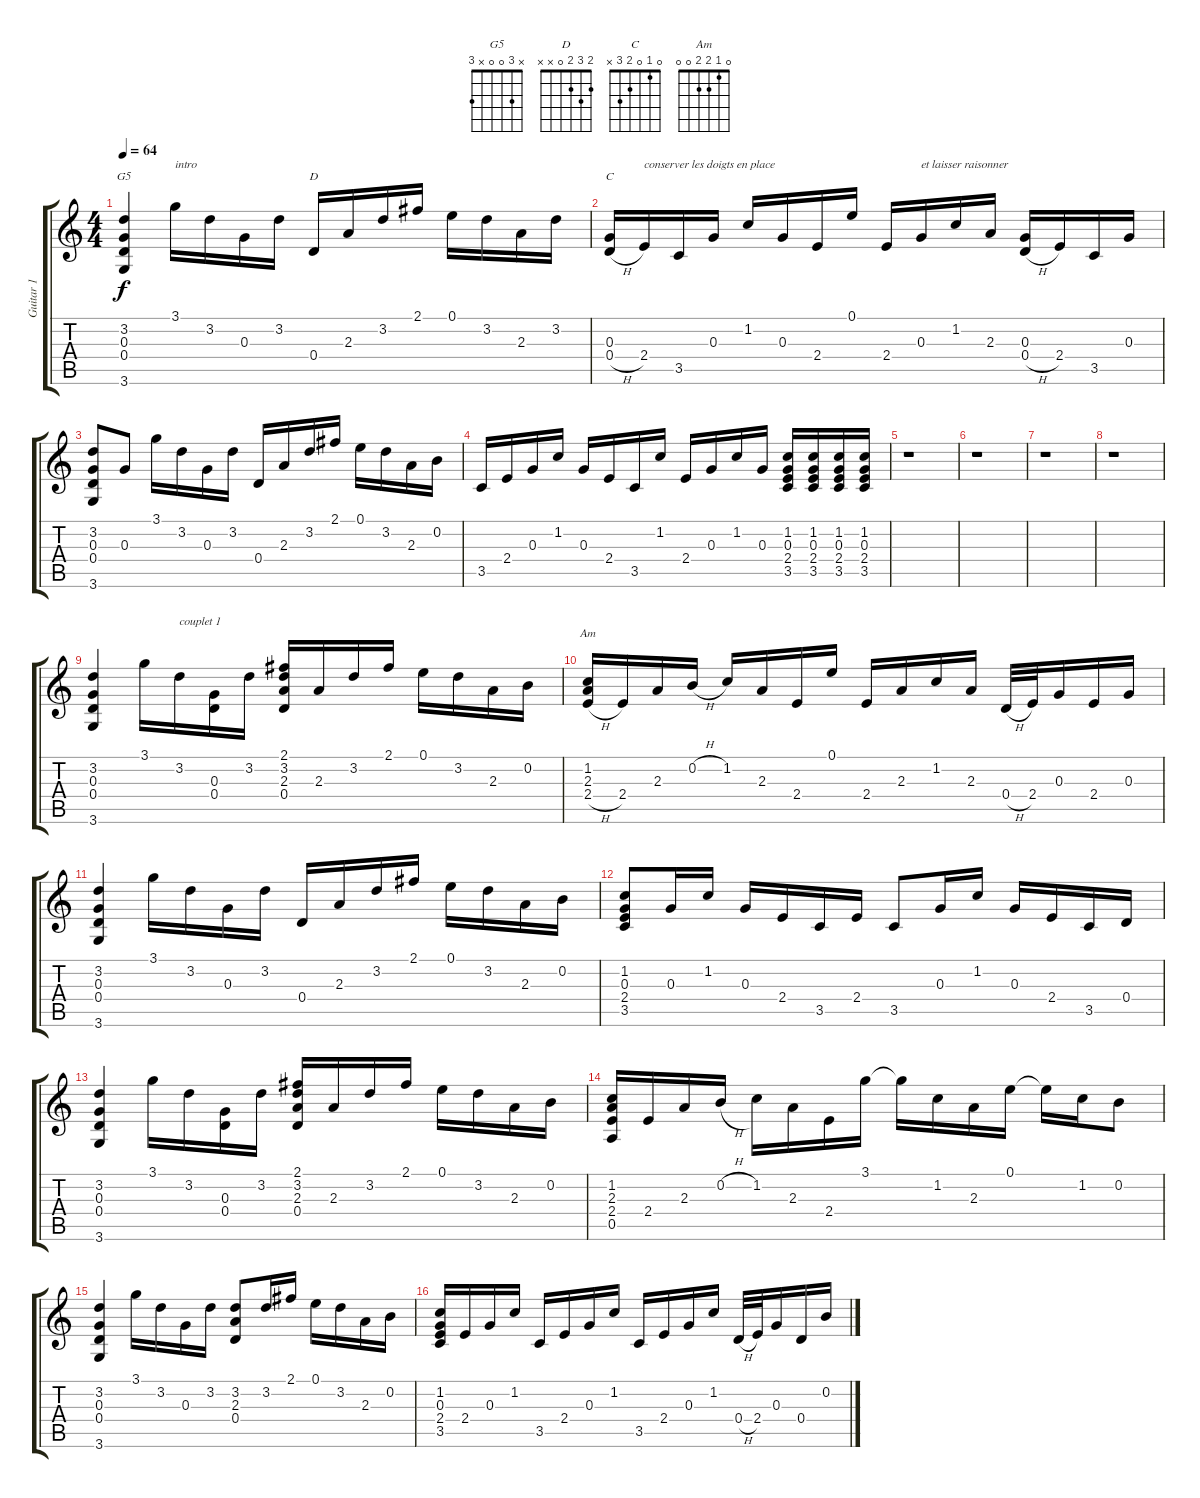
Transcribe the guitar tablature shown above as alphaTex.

\track ("Guitar 1" "Guitar 1") {instrument acousticguitarsteel}
\staff {score tabs}
\tuning (E4 B3 G3 D3 A2 E2) {hide}
\chord ("G5" x 3 0 0 x 3)
\chord ("D" 2 3 2 0 x x)
\chord ("C" 0 1 0 2 3 x)
\chord ("Am" 0 1 2 2 0 0)
\ts (4 4)
\tempo 64
\clef g2
\ks c
(3.2 0.3 0.4 3.6).4{ch "G5" dy f instrument acousticguitarsteel} 3.1.16{txt "intro"} 3.2.16 0.3.16 3.2.16 0.4.16{ch "D"} 2.3.16 3.2.16 2.1.16 0.1.16 3.2.16 2.3.16 3.2.16 |
(0.3 0.4{h}).16{ch "C"} 2.4.16{txt "conserver les doigts en place"} 3.5.16 0.3.16 1.2.16 0.3.16 2.4.16 0.1.16 2.4.16 0.3.16{txt "et laisser raisonner"} 1.2.16 2.3.16 (0.3 0.4{h}).16 2.4.16 3.5.16 0.3.16 |
(3.2 0.3 0.4 3.6).8 0.3.8 3.1.16 3.2.16 0.3.16 3.2.16 0.4.16 2.3.16 3.2.16 2.1.16 0.1.16 3.2.16 2.3.16 0.2.16 |
3.5.16 2.4.16 0.3.16 1.2.16 0.3.16 2.4.16 3.5.16 1.2.16 2.4.16 0.3.16 1.2.16 0.3.16 (1.2 0.3 2.4 3.5).16 (1.2 0.3 2.4 3.5).16 (1.2 0.3 2.4 3.5).16 (1.2 0.3 2.4 3.5).16 |
r.1 |
r.1 |
r.1 |
r.1 |
(3.2 0.3 0.4 3.6).4 3.1.16 3.2.16{txt "couplet 1"} (0.3 0.4).16 3.2.16 (2.1 3.2 2.3 0.4).16 2.3.16 3.2.16 2.1.16 0.1.16 3.2.16 2.3.16 0.2.16 |
(1.2 2.3 2.4{h}).16{ch "Am"} 2.4.16 2.3.16 0.2{h}.16 1.2.16 2.3.16 2.4.16 0.1.16 2.4.16 2.3.16 1.2.16 2.3.16 0.4{h}.32 2.4.32 0.3.16 2.4.16 0.3.16 |
(3.2 0.3 0.4 3.6).4 3.1.16 3.2.16 0.3.16 3.2.16 0.4.16 2.3.16 3.2.16 2.1.16 0.1.16 3.2.16 2.3.16 0.2.16 |
(1.2 0.3 2.4 3.5).8 0.3.16 1.2.16 0.3.16 2.4.16 3.5.16 2.4.16 3.5.8 0.3.16 1.2.16 0.3.16 2.4.16 3.5.16 0.4.16 |
(3.2 0.3 0.4 3.6).4 3.1.16 3.2.16 (0.3 0.4).16 3.2.16 (2.1 3.2 2.3 0.4).16 2.3.16 3.2.16 2.1.16 0.1.16 3.2.16 2.3.16 0.2.16 |
(1.2 2.3 2.4 0.5).16 2.4.16 2.3.16 0.2{h}.16 1.2.16 2.3.16 2.4.16 3.1.16 3.1{t}.16 1.2.16 2.3.16 0.1.16 0.1{t}.16 1.2.16 0.2.8 |
(3.2 0.3 0.4 3.6).4 3.1.16 3.2.16 0.3.16 3.2.16 (3.2 2.3 0.4).8 3.2.16 2.1.16 0.1.16 3.2.16 2.3.16 0.2.16 |
(1.2 0.3 2.4 3.5).16 2.4.16 0.3.16 1.2.16 3.5.16 2.4.16 0.3.16 1.2.16 3.5.16 2.4.16 0.3.16 1.2.16 0.4{h}.32 2.4.32 0.3.16 0.4.16 0.2.16
